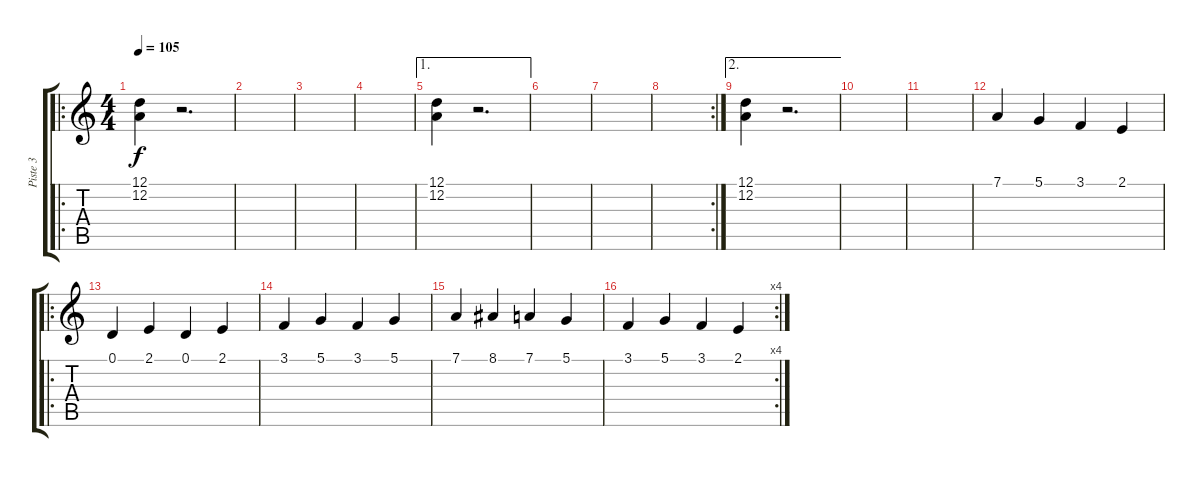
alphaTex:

\track ("Piste 3" "Piste 3") {instrument synthstrings2}
\staff {score tabs}
\tuning (D4 A3 F3 C3 G2 D2) {hide}
\ro
\ts (4 4)
\tempo 105
\clef g2
\ks c
(12.1 12.2).4{dy f} r.2{d} |
|
|
|
\ae 1
(12.1 12.2).4 r.2{d} |
|
|
\rc 2
|
\ae 2
(12.1 12.2).4 r.2{d} |
|
|
7.1.4 5.1.4 3.1.4 2.1.4 |
\ro
0.1.4 2.1.4 0.1.4 2.1.4 |
3.1.4 5.1.4 3.1.4 5.1.4 |
7.1.4 8.1.4 7.1.4 5.1.4 |
\rc 4
3.1.4 5.1.4 3.1.4 2.1.4
